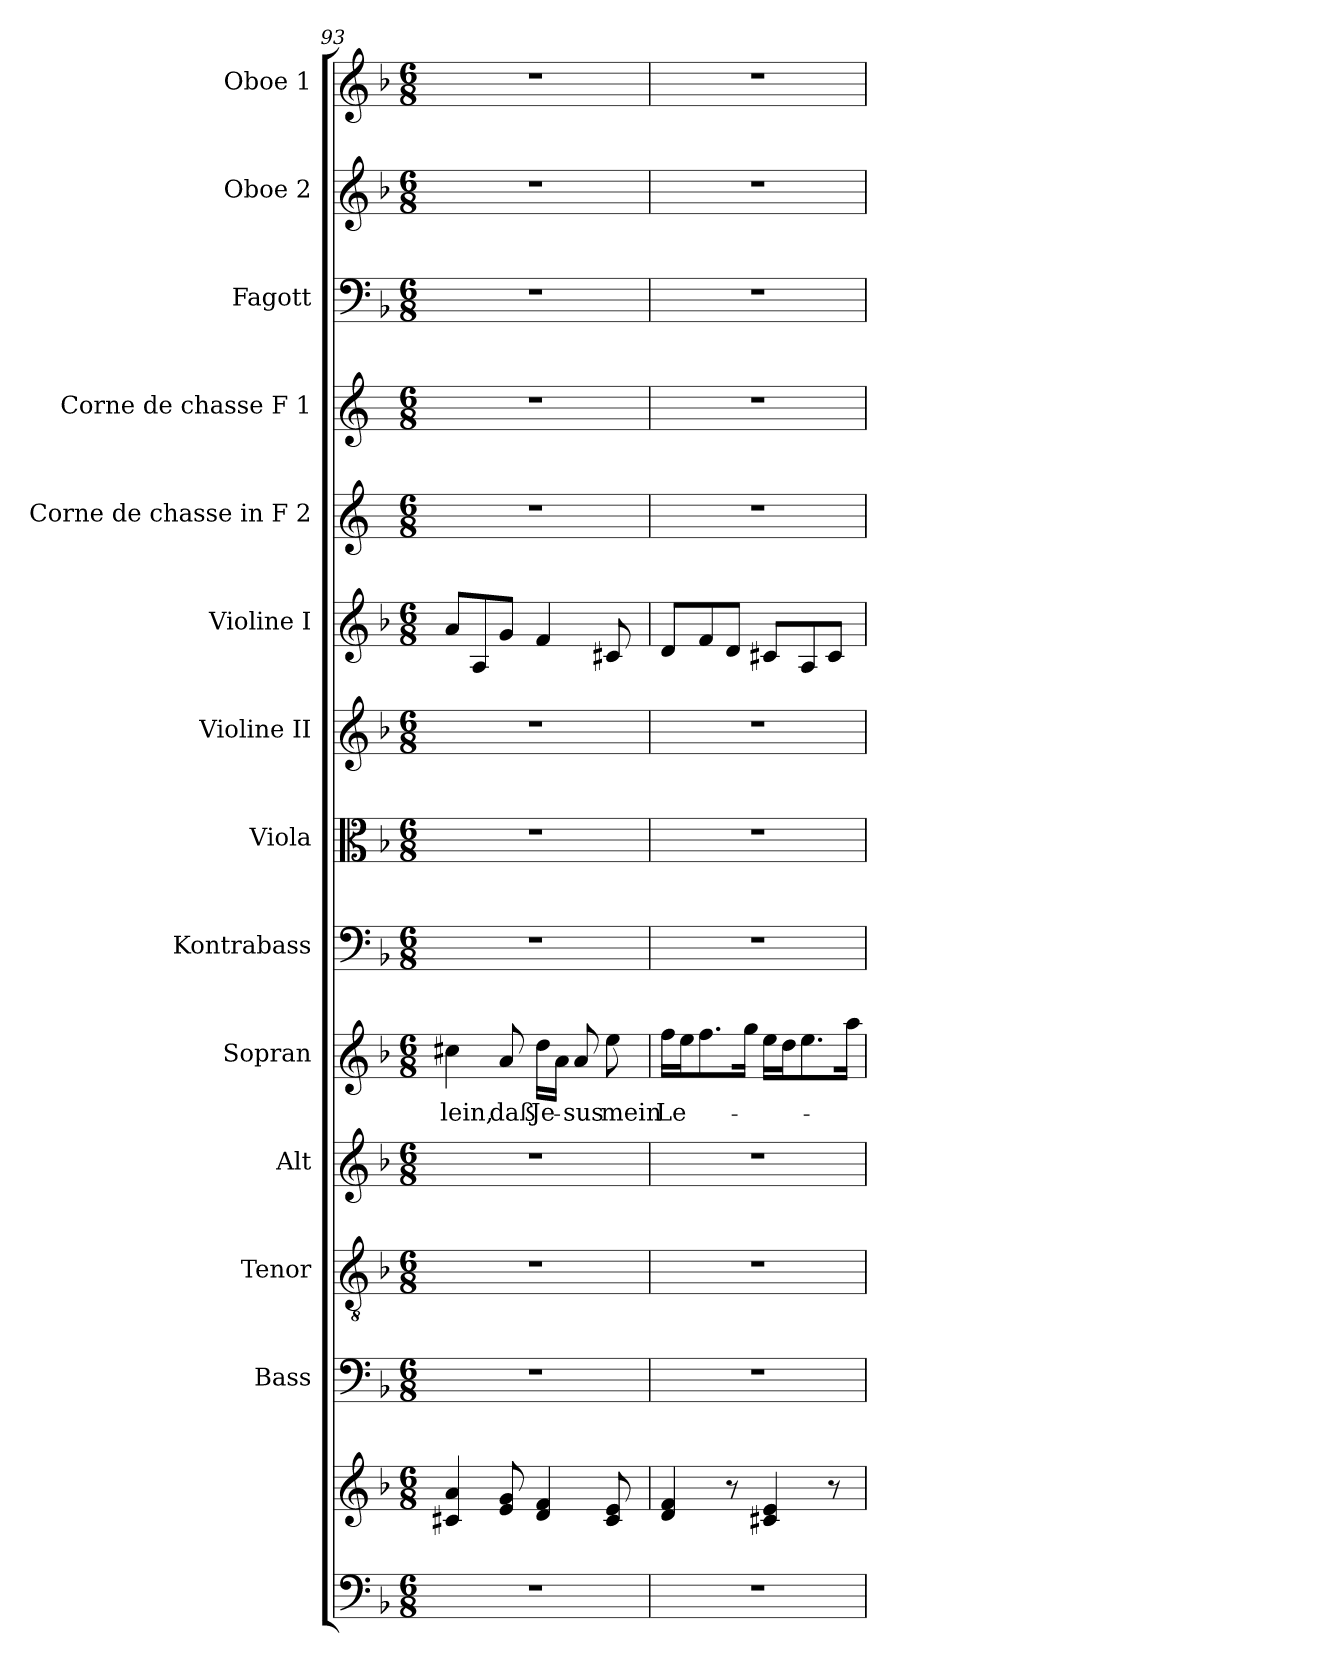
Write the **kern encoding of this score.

**kern	**kern	**kern	**kern	**kern	**kern	**text	**kern	**kern	**kern	**kern	**kern	**kern	**kern	**kern	**kern
*part14	*part14	*part13	*part12	*part11	*part10	*part10	*part9	*part8	*part7	*part6	*part5	*part4	*part3	*part2	*part1
*staff15	*staff14	*staff13	*staff12	*staff11	*staff10	*staff10	*staff9	*staff8	*staff7	*staff6	*staff5	*staff4	*staff3	*staff2	*staff1
*	*	*I"Bass	*I"Tenor	*I"Alt	*I"Sopran	*	*I"Kontrabass	*I"Viola	*I"Violine II	*I"Violine I	*I"Corne de chasse in F 2	*I"Corne de chasse F 1	*I"Fagott	*I"Oboe 2	*I"Oboe 1
*	*	*I'B.	*I'T.	*I'A.	*I'S.	*	*I'Kb.	*I'Vla.	*I'Vl. II	*I'Vl. I	*	*	*I'Fg.	*I'Ob. 2	*I'Ob. 1
*clefF4	*clefG2	*clefF4	*clefGv2	*clefG2	*clefG2	*	*clefF4	*clefC3	*clefG2	*clefG2	*clefG2	*clefG2	*clefF4	*clefG2	*clefG2
*	*	*	*	*	*	*	*ITrd7c12	*	*	*	*ITrd4c7	*ITrd4c7	*	*	*
*k[b-]	*k[b-]	*k[b-]	*k[b-]	*k[b-]	*k[b-]	*	*k[b-]	*k[b-]	*k[b-]	*k[b-]	*k[b-]	*k[b-]	*k[b-]	*k[b-]	*k[b-]
*F:	*F:	*F:	*F:	*F:	*F:	*	*F:	*F:	*F:	*F:	*F:	*F:	*F:	*F:	*F:
*M6/8	*M6/8	*M6/8	*M6/8	*M6/8	*M6/8	*	*M6/8	*M6/8	*M6/8	*M6/8	*M6/8	*M6/8	*M6/8	*M6/8	*M6/8
=93	=93	=93	=93	=93	=93	=93	=93	=93	=93	=93	=93	=93	=93	=93	=93
!	!	!	!	!	!	!LO:LY:b	!	!	!	!	!	!	!	!	!
2.r	4c#X/ 4a/	2.r	2.r	2.r	4cc#X\	-lein,	2.r	2.r	2.r	8a/L	2.r	2.r	2.r	2.r	2.r
.	.	.	.	.	.	.	.	.	.	8A/	.	.	.	.	.
!	!	!	!	!	!	!LO:LY:b	!	!	!	!	!	!	!	!	!
.	8e/ 8g/	.	.	.	8a/	daß	.	.	.	8g/J	.	.	.	.	.
!	!	!	!	!	!	!LO:LY:b	!	!	!	!	!	!	!	!	!
.	4d/ 4f/	.	.	.	16dd\LL	Je-	.	.	.	4f/	.	.	.	.	.
.	.	.	.	.	16a\JJ	.	.	.	.	.	.	.	.	.	.
!	!	!	!	!	!	!LO:LY:b	!	!	!	!	!	!	!	!	!
.	.	.	.	.	8a/	-sus	.	.	.	.	.	.	.	.	.
!	!	!	!	!	!	!LO:LY:b	!	!	!	!	!	!	!	!	!
.	8c#/ 8e/	.	.	.	8ee\	mein	.	.	.	8c#X/	.	.	.	.	.
=94	=94	=94	=94	=94	=94	=94	=94	=94	=94	=94	=94	=94	=94	=94	=94
!	!	!	!	!	!	!LO:LY:b	!	!	!	!	!	!	!	!	!
2.r	4d/ 4f/	2.r	2.r	2.r	16ff\LL	Le-	2.r	2.r	2.r	8d/L	2.r	2.r	2.r	2.r	2.r
.	.	.	.	.	16ee\J	.	.	.	.	.	.	.	.	.	.
.	.	.	.	.	8.ff\	.	.	.	.	8f/	.	.	.	.	.
.	8r	.	.	.	.	.	.	.	.	8d/J	.	.	.	.	.
.	.	.	.	.	16gg\Jk	.	.	.	.	.	.	.	.	.	.
.	4c#X/ 4e/	.	.	.	16ee\LL	.	.	.	.	8c#X/L	.	.	.	.	.
.	.	.	.	.	16dd\J	.	.	.	.	.	.	.	.	.	.
.	.	.	.	.	8.ee\	.	.	.	.	8A/	.	.	.	.	.
.	8r	.	.	.	.	.	.	.	.	8c#/J	.	.	.	.	.
.	.	.	.	.	16aa\Jk	.	.	.	.	.	.	.	.	.	.
=	=	=	=	=	=	=	=	=	=	=	=	=	=	=	=
*-	*-	*-	*-	*-	*-	*-	*-	*-	*-	*-	*-	*-	*-	*-	*-
